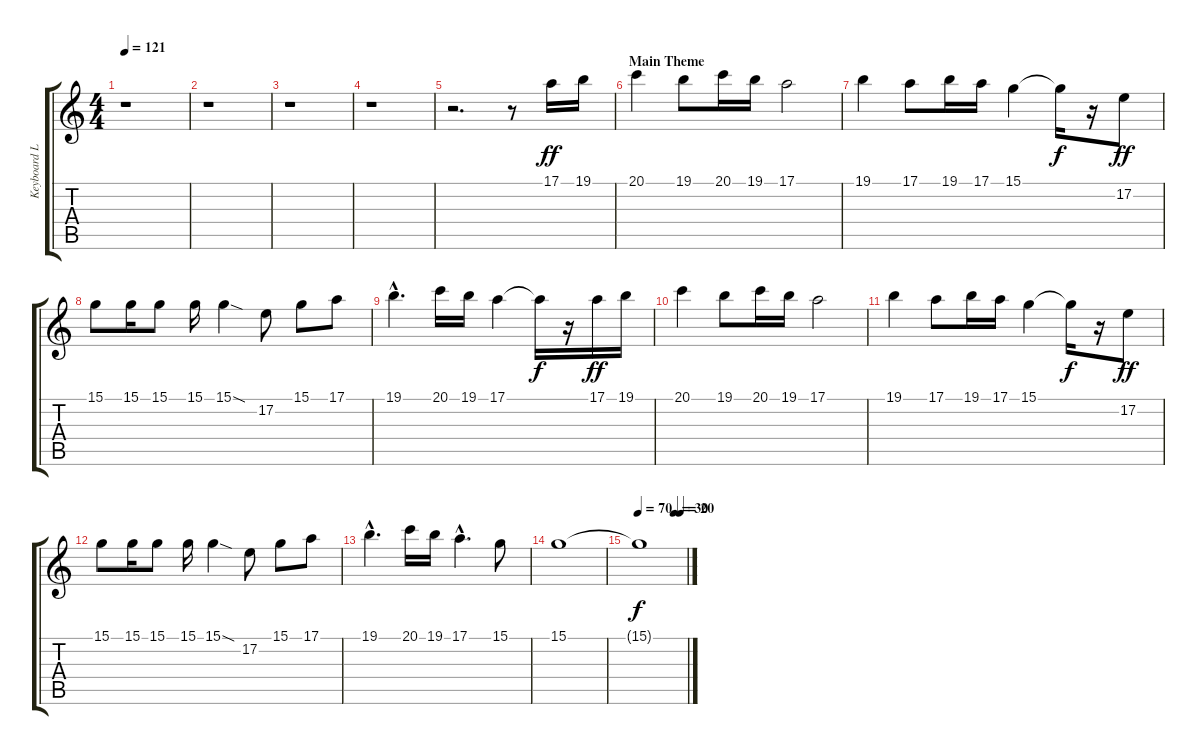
\track ("Keyboard Lead" "Keyboard L") {instrument lead8bassandlead}
\staff {score tabs}
\tuning (E4 B3 G3 D3 A2 E2) {hide}
\ts (4 4)
\tempo 121
\clef g2
\ks c
r.1{dy mf} |
r.1 |
r.1 |
r.1 |
r.2{d} r.8 17.1.16{dy ff instrument lead8bassandlead} 19.1.16 |
\section ("" "Main Theme")
20.1.4 19.1.8 20.1.16 19.1.16 17.1.2 |
19.1.4 17.1.8 19.1.16 17.1.16 15.1.4 15.1{t}.16{dy f} r.16 17.2.8{dy ff} |
15.1.8 15.1.16 15.1.8 15.1.16 15.1{sod}.4 17.2.8 15.1.8 17.1.8 |
19.1{hac}.4{d} 20.1.16 19.1.16 17.1.4 17.1{t}.16{dy f} r.16 17.1.16{dy ff} 19.1.16 |
20.1.4 19.1.8 20.1.16 19.1.16 17.1.2 |
19.1.4 17.1.8 19.1.16 17.1.16 15.1.4 15.1{t}.16{dy f} r.16 17.2.8{dy ff} |
15.1.8 15.1.16 15.1.8 15.1.16 15.1{sod}.4 17.2.8 15.1.8 17.1.8 |
19.1{hac}.4{d} 20.1.16 19.1.16 17.1{hac}.4{d} 15.1.8 |
15.1.1 |
\tempo 70
\tempo (30 0.75)
\tempo (20 0.875)
15.1{t}.1{dy f}
